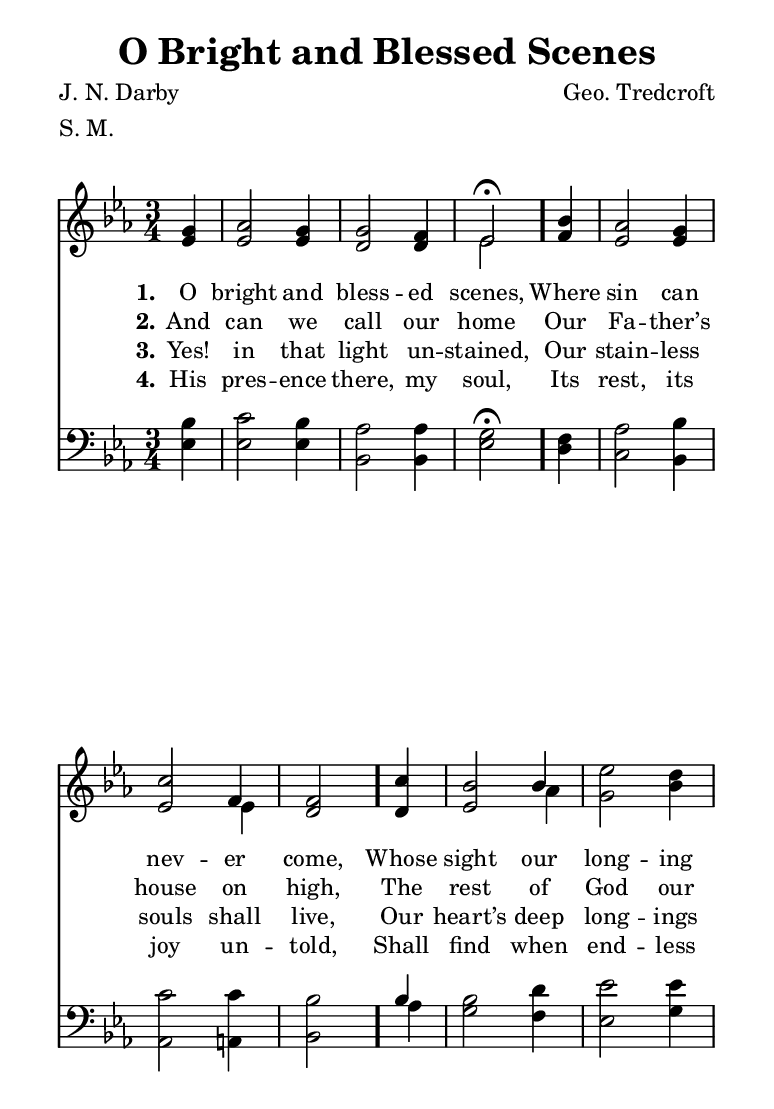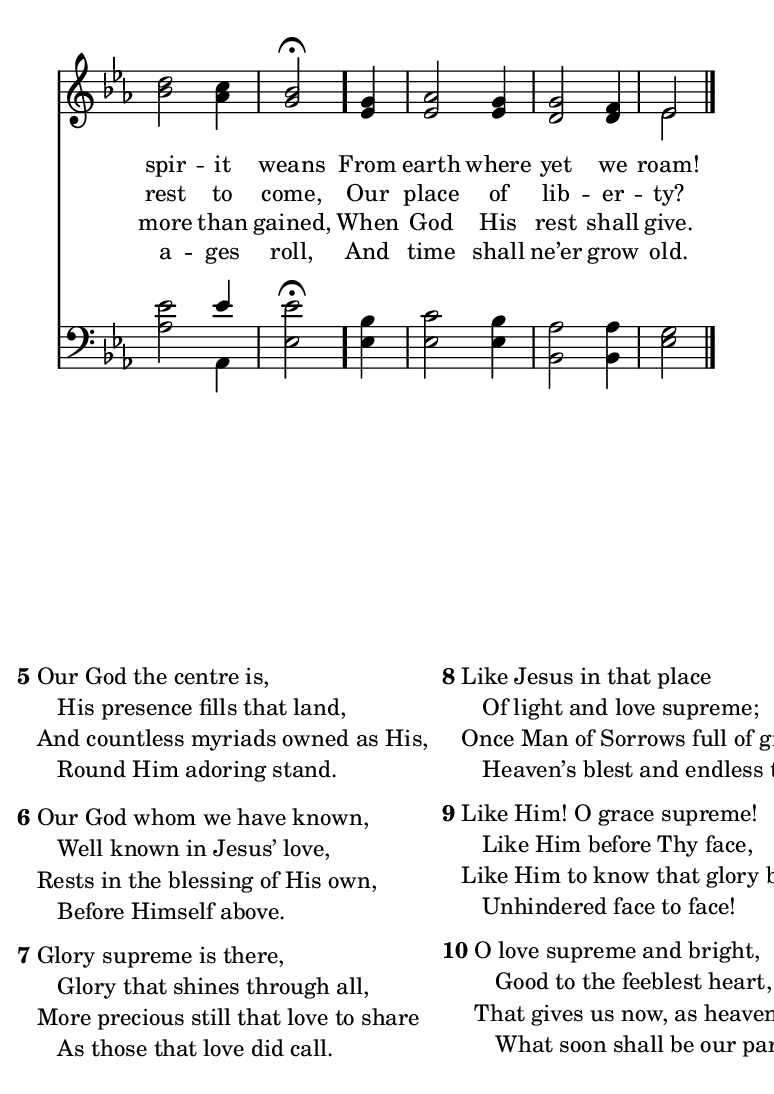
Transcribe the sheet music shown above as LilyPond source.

\include "common/global.ily"
\paper {
  \include "common/paper.ily"
  ragged-last-bottom = ##t
}

\header{
  hymnnumber = "217"
  title = "O Bright and Blessed Scenes"
  tunename = "Solyma"
  meter = "S. M."
  poet = "J. N. Darby"
  composer = "Geo. Tredcroft"
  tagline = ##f
}

ta = { \tempo 4=110 }
tb = { \tempo 4=55 }

global = {
  \include "common/overrides.ily"
  \override Staff.TimeSignature.style = #'numbered
  \time 3/4
  \override Score.MetronomeMark.transparent = ##t % hide all fermata changes too
  \ta
  \key ees \major
  \partial 4
  \autoBeamOff
}

notesSoprano = {
\global
\relative c'' {

  g4 | aes2 g4 | g2 f4 | \tb ees2\fermata \ta
  bes'4 | aes2 g4 | c2 f,4 | f2
  c'4 | bes2 bes4 | ees2 d4 | d2 c4 | \tb bes2\fermata \ta
  g4 | aes2 g4 | g2 f4 | ees2

  \bar "|."

}
}

notesAlto = {
\global
\relative e' {

  ees4 | ees2 ees4 | d2 d4 | ees2
  f4 | ees2 ees4 | ees2 ees4 | d2
  d4 | ees2 aes4 | g2 bes4 | bes2 aes4 | g2
  ees4 | ees2 ees4 | d2 d4 | ees2

}
}

notesTenor = {
\global
\relative a {

  bes4 | c2 bes4 | aes2 aes4 | g2
  f4 | aes2 bes4 | c2 c4 | bes2
  bes4 | bes2 d4 | ees2 ees4 | ees2 ees4 | ees2
  bes4 | c2 bes4 | aes2 aes4 | g2

}
}

notesBass = {
\global
\relative f {

  ees4 | ees2 ees4 | bes2 bes4 | ees2\fermata
  d4 | c2 bes4 | aes2 a4 | bes2
  aes'4 | g2 f4 | ees2 g4 | aes2 aes,4 | ees'2\fermata
  ees4 | ees2 ees4 | bes2 bes4 | ees2

}
}

wordsA = \lyricmode {
\set stanza = "1."

O bright and bless -- ed scenes, \bar "."
Where sin can nev -- er come, \bar "."
Whose sight our long -- ing spir -- it weans \bar "."
From earth where yet we roam! \bar "."

}

wordsB = \lyricmode {
\set stanza = "2."

And can we call our home
Our Fa -- ther’s house on high,
The rest of God our rest to come,
Our place of lib -- er -- ty?

}

wordsC = \lyricmode {
\set stanza = "3."

Yes! in that light un -- stained,
Our stain -- less souls shall live,
Our heart’s deep long -- ings more than gained,
When God His rest shall give.

}

wordsD = \lyricmode {
\set stanza = "4."

His pres -- ence there, my soul,
Its rest, its joy un -- told,
Shall find when end -- less a -- ges roll,
And time shall ne’er grow old.

}

wordsE = \markuplist {

\line { Our God the centre is, }
\line { { \hspace #2 } His presence fills that land, }
\line { And countless myriads owned as His, }
\line { { \hspace #2 } Round Him adoring stand. }

}

wordsF = \markuplist {

\line { Our God whom we have known, }
\line { { \hspace #2 } Well known in Jesus’ love, }
\line { Rests in the blessing of His own, }
\line { { \hspace #2 } Before Himself above. }

}

wordsG = \markuplist {

\line { Glory supreme is there, }
\line { { \hspace #2 } Glory that shines through all, }
\line { More precious still that love to share }
\line { { \hspace #2 } As those that love did call. }

}

wordsH = \markuplist {

\line { Like Jesus in that place }
\line { { \hspace #2 } Of light and love supreme; }
\line { Once Man of Sorrows full of grace, }
\line { { \hspace #2 } Heaven’s blest and endless theme. }

}

wordsI = \markuplist {

\line { Like Him! O grace supreme! }
\line { { \hspace #2 } Like Him before Thy face, }
\line { Like Him to know that glory beam }
\line { { \hspace #2 } Unhindered face to face! }

}

wordsJ = \markuplist {

\line { O love supreme and bright, }
\line { { \hspace #2 } Good to the feeblest heart, }
\line { That gives us now, as heavenly light }
\line { { \hspace #2 } What soon shall be our part. }

}

\score {
  \context ChoirStaff <<
    \context Staff = upper <<
      \set ChoirStaff.systemStartDelimiter = #'SystemStartBar
      \set ChoirStaff.printPartCombineTexts = ##f
      \partcombine #'(2 . 9) \notesSoprano \notesAlto
      \context NullVoice = sopranos { \voiceOne << \notesSoprano >> }
      \context NullVoice = altos { \voiceTwo << \notesAlto >> }
      \context Lyrics = one   \lyricsto sopranos \wordsA
      \context Lyrics = two   \lyricsto sopranos \wordsB
      \context Lyrics = three \lyricsto sopranos \wordsC
      \context Lyrics = four  \lyricsto sopranos \wordsD
    >>
    \context Staff = men <<
      \clef bass
      \set ChoirStaff.printPartCombineTexts = ##f
      \partcombine #'(2 . 9) \notesTenor \notesBass
      \context NullVoice = tenors { \voiceOne << \notesTenor >> }
      \context NullVoice = basses { \voiceTwo << \notesBass >> }
    >>
  >>
  \layout {
    \include "common/layout.ily"
  }
  \midi{
    \include "common/midi.ily"
  }
}

\noPageBreak

\markup { \fill-line {
  \hspace #0.1
  \column {
  \line{ \bold 5 \column { \wordsE } } \combine \null \vspace #0.4
  \line{ \bold 6 \column { \wordsF } } \combine \null \vspace #0.4
  \line{ \bold 7 \column { \wordsG } }
  }
  \hspace #0.1
  \column {
  \line{ \bold 8 \column { \wordsH } } \combine \null \vspace #0.4
  \line{ \bold 9 \column { \wordsI } } \combine \null \vspace #0.4
  \line{ \bold 10 \column { \wordsJ } }
  }
  \hspace #0.1
} }

\version "2.19.49"  % necessary for upgrading to future LilyPond versions.

% vi:set et ts=2 sw=2 ai nocindent syntax=lilypond:
